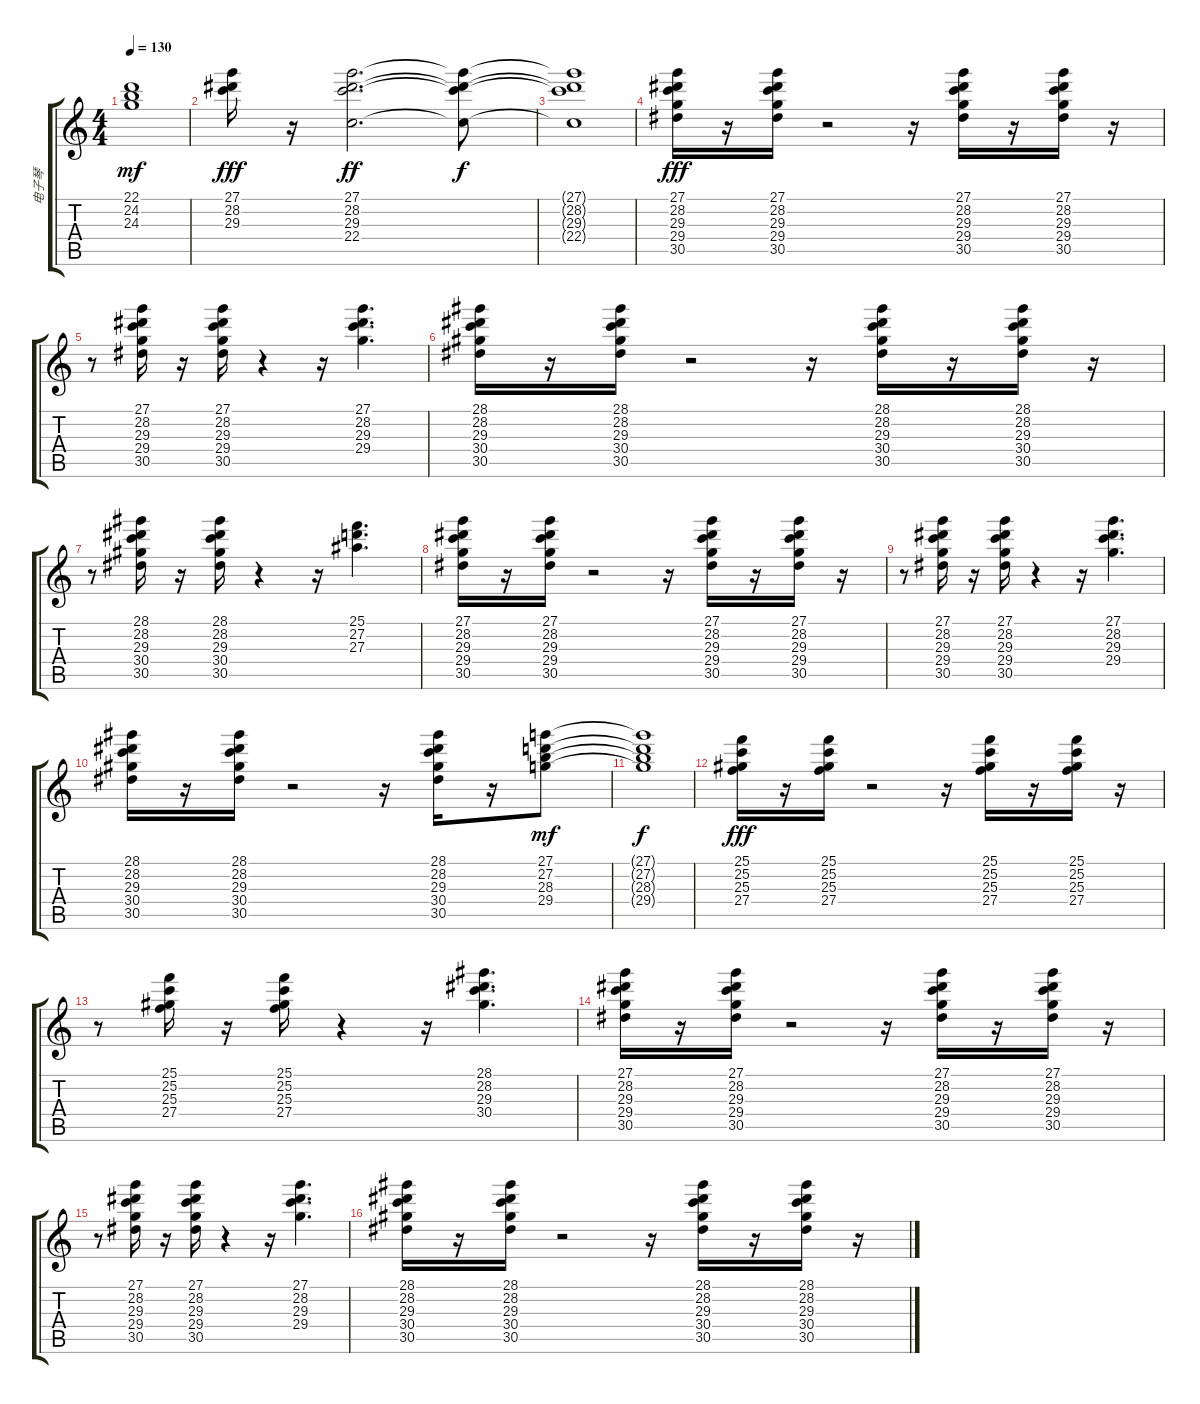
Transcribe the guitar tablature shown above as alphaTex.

\track ("电子琴" "电子琴") {instrument stringensemble1}
\staff {score tabs}
\tuning (E4 B3 G3 D3 A2 E2) {hide}
\ts (4 4)
\tempo 130
\clef g2
\ks c
(22.1 24.2 24.3).1{dy mf} |
(27.1 28.2 29.3).16{dy fff volume 15} r.16 (27.1 28.2 29.3 22.4).2{d dy ff volume 14} (27.1{t} 28.2{t} 29.3{t} 22.4{t}).8{dy f} |
(27.1{t} 28.2{t} 29.3{t} 22.4{t}).1 |
(27.1 28.2 29.3 29.4 30.5).16{dy fff volume 13} r.16 (27.1 28.2 29.3 29.4 30.5).16 r.2 r.16 (27.1 28.2 29.3 29.4 30.5).16 r.16 (27.1 28.2 29.3 29.4 30.5).16 r.16 |
r.8 (27.1 28.2 29.3 29.4 30.5).16 r.16 (27.1 28.2 29.3 29.4 30.5).16 r.4 r.16 (27.1 28.2 29.3 29.4).4{d} |
(28.1 28.2 29.3 30.4 30.5).16 r.16 (28.1 28.2 29.3 30.4 30.5).16 r.2 r.16 (28.1 28.2 29.3 30.4 30.5).16 r.16 (28.1 28.2 29.3 30.4 30.5).16 r.16 |
r.8 (28.1 28.2 29.3 30.4 30.5).16 r.16 (28.1 28.2 29.3 30.4 30.5).16 r.4 r.16 (25.1 27.2 27.3).4{d} |
(27.1 28.2 29.3 29.4 30.5).16 r.16 (27.1 28.2 29.3 29.4 30.5).16 r.2 r.16 (27.1 28.2 29.3 29.4 30.5).16 r.16 (27.1 28.2 29.3 29.4 30.5).16 r.16 |
r.8 (27.1 28.2 29.3 29.4 30.5).16 r.16 (27.1 28.2 29.3 29.4 30.5).16 r.4 r.16 (27.1 28.2 29.3 29.4).4{d} |
(28.1 28.2 29.3 30.4 30.5).16 r.16 (28.1 28.2 29.3 30.4 30.5).16 r.2 r.16 (28.1 28.2 29.3 30.4 30.5).16 r.16 (27.1 27.2 28.3 29.4).8{dy mf} |
(27.1{t} 27.2{t} 28.3{t} 29.4{t}).1{dy f} |
(25.1 25.2 25.3 27.4).16{dy fff} r.16 (25.1 25.2 25.3 27.4).16 r.2 r.16 (25.1 25.2 25.3 27.4).16 r.16 (25.1 25.2 25.3 27.4).16 r.16 |
r.8 (25.1 25.2 25.3 27.4).16 r.16 (25.1 25.2 25.3 27.4).16 r.4 r.16 (28.1 28.2 29.3 30.4).4{d} |
(27.1 28.2 29.3 29.4 30.5).16 r.16 (27.1 28.2 29.3 29.4 30.5).16 r.2 r.16 (27.1 28.2 29.3 29.4 30.5).16 r.16 (27.1 28.2 29.3 29.4 30.5).16 r.16 |
r.8 (27.1 28.2 29.3 29.4 30.5).16 r.16 (27.1 28.2 29.3 29.4 30.5).16 r.4 r.16 (27.1 28.2 29.3 29.4).4{d} |
(28.1 28.2 29.3 30.4 30.5).16 r.16 (28.1 28.2 29.3 30.4 30.5).16 r.2 r.16 (28.1 28.2 29.3 30.4 30.5).16 r.16 (28.1 28.2 29.3 30.4 30.5).16 r.16
